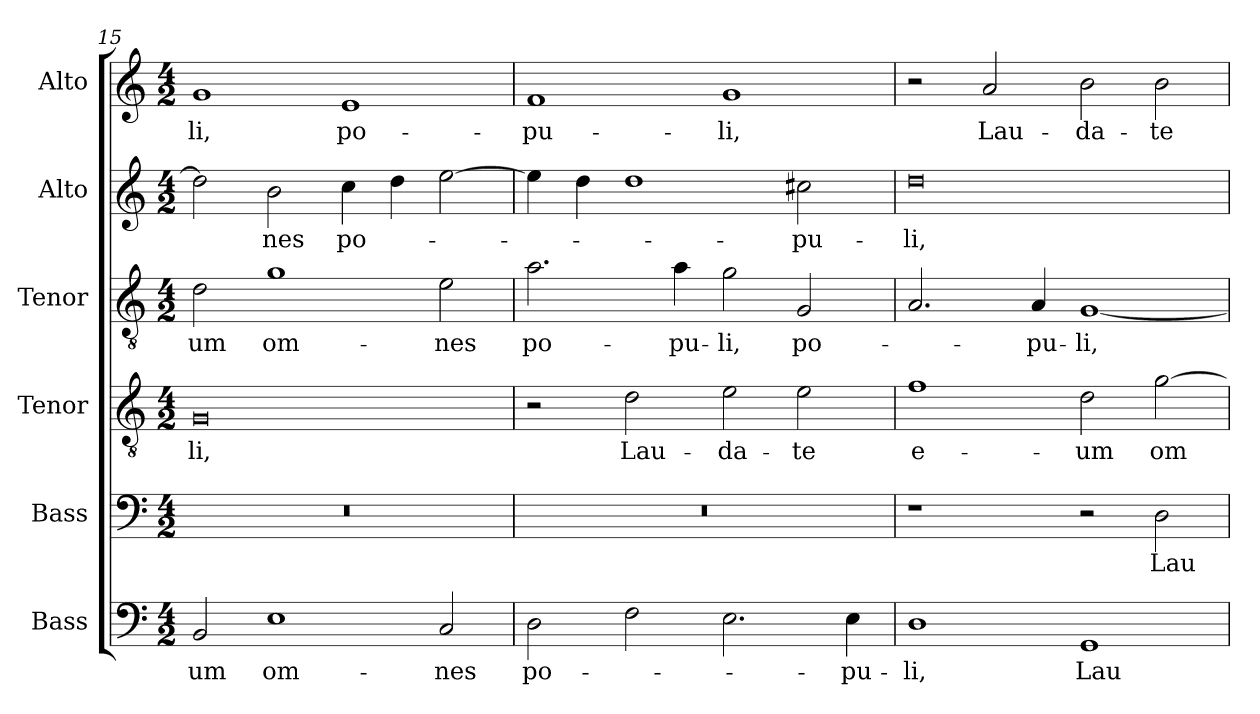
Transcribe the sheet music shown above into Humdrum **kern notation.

**kern	**text	**kern	**text	**kern	**text	**kern	**text	**kern	**text	**kern	**text
*part6	*part6	*part5	*part5	*part4	*part4	*part3	*part3	*part2	*part2	*part1	*part1
*staff6	*staff6	*staff5	*staff5	*staff4	*staff4	*staff3	*staff3	*staff2	*staff2	*staff1	*staff1
*I"Bass	*	*I"Bass	*	*I"Tenor	*	*I"Tenor	*	*I"Alto	*	*I"Alto	*
*I'B.	*	*I'B.	*	*I'T.	*	*I'T.	*	*I'A.	*	*I'A.	*
*clefF4	*	*clefF4	*	*clefGv2	*	*clefGv2	*	*clefG2	*	*clefG2	*
*	*	*	*	*ITrd7c12	*	*ITrd7c12	*	*	*	*	*
*k[]	*	*k[]	*	*k[]	*	*k[]	*	*k[]	*	*k[]	*
*C:	*	*C:	*	*C:	*	*C:	*	*C:	*	*C:	*
*M4/2	*	*M4/2	*	*M4/2	*	*M4/2	*	*M4/2	*	*M4/2	*
=15	=15	=15	=15	=15	=15	=15	=15	=15	=15	=15	=15
!	!LO:LY:b:color=#000000	!LO:N:vis=1	!	!	!	!	!	!	!	!	!
!	!	!	!	!	!LO:LY:b:color=#000000	!	!	!	!	!	!
!	!	!	!	!	!	!	!LO:LY:b:color=#000000	!	!	!	!
!	!	!	!	!	!	!	!	!	!	!	!LO:LY:b:color=#000000
2BBi/	-um	0r	.	0GGi	-li,	2Di\	-um	2ddi\]	.	1gi	-li,
!	!LO:LY:b:color=#000000	!	!	!	!	!	!	!	!	!	!
!	!	!	!	!	!	!	!LO:LY:b:color=#000000	!	!	!	!
!	!	!	!	!	!	!	!	!	!LO:LY:b:color=#000000	!	!
1Ei	om-	.	.	.	.	1Gi	om-	2bi\	-nes	.	.
!	!	!	!	!	!	!	!	!	!LO:LY:b:color=#000000	!	!
!	!	!	!	!	!	!	!	!	!	!	!LO:LY:b:color=#000000
.	.	.	.	.	.	.	.	4cci\	po-	1ei	po-
.	.	.	.	.	.	.	.	4ddi\	.	.	.
!	!LO:LY:b:color=#000000	!	!	!	!	!	!	!	!	!	!
!	!	!	!	!	!	!	!LO:LY:b:color=#000000	!	!	!	!
2Ci/	-nes	.	.	.	.	2Ei\	-nes	[2eei\	.	.	.
=16	=16	=16	=16	=16	=16	=16	=16	=16	=16	=16	=16
!	!LO:LY:b:color=#000000	!LO:N:vis=1	!	!	!	!	!	!	!	!	!
!	!	!	!	!	!	!	!LO:LY:b:color=#000000	!	!	!	!
!	!	!	!	!	!	!	!	!	!	!	!LO:LY:b:color=#000000
2Di\	po-	0r	.	2r	.	2.Ai\	po-	4eei\]	.	1fi	-pu-
.	.	.	.	.	.	.	.	4ddi\	.	.	.
!	!	!	!	!	!LO:LY:b:color=#000000	!	!	!	!	!	!
2Fi\	.	.	.	2Di\	Lau-	.	.	1ddi	.	.	.
!	!	!	!	!	!	!	!LO:LY:b:color=#000000	!	!	!	!
.	.	.	.	.	.	4Ai\	-pu-	.	.	.	.
!	!	!	!	!	!LO:LY:b:color=#000000	!	!	!	!	!	!
!	!	!	!	!	!	!	!LO:LY:b:color=#000000	!	!	!	!
!	!	!	!	!	!	!	!	!	!	!	!LO:LY:b:color=#000000
2.Ei\	.	.	.	2Ei\	-da-	2Gi\	-li,	.	.	1gi	-li,
!	!	!	!	!	!LO:LY:b:color=#000000	!	!	!	!	!	!
!	!	!	!	!	!	!	!LO:LY:b:color=#000000	!	!	!	!
!	!	!	!	!	!	!	!	!	!LO:LY:b:color=#000000	!	!
.	.	.	.	2Ei\	-te	2GGi/	po-	2cc#Xi\	-pu-	.	.
!	!LO:LY:b:color=#000000	!	!	!	!	!	!	!	!	!	!
4Ei\	-pu-	.	.	.	.	.	.	.	.	.	.
=17	=17	=17	=17	=17	=17	=17	=17	=17	=17	=17	=17
!	!LO:LY:b:color=#000000	!	!	!	!	!	!	!	!	!	!
!	!	!	!	!	!LO:LY:b:color=#000000	!	!	!	!	!	!
!	!	!	!	!	!	!	!	!	!LO:LY:b:color=#000000	!	!
1Di	-li,	1r	.	1Fi	e-	2.AAi/	.	0ddi	-li,	2r	.
!	!	!	!	!	!	!	!	!	!	!	!LO:LY:b:color=#000000
.	.	.	.	.	.	.	.	.	.	2ai/	Lau-
!	!	!	!	!	!	!	!LO:LY:b:color=#000000	!	!	!	!
.	.	.	.	.	.	4AAi/	-pu-	.	.	.	.
!	!LO:LY:b:color=#000000	!	!	!	!	!	!	!	!	!	!
!	!	!	!	!	!LO:LY:b:color=#000000	!	!	!	!	!	!
!	!	!	!	!	!	!	!LO:LY:b:color=#000000	!	!	!	!
!	!	!	!	!	!	!	!	!	!	!	!LO:LY:b:color=#000000
1GGi	Lau-	2r	.	2Di\	-um	[1GGi	-li,	.	.	2bi\	-da-
!	!	!	!LO:LY:b:color=#000000	!	!	!	!	!	!	!	!
!	!	!	!	!	!LO:LY:b:color=#000000	!	!	!	!	!	!
!	!	!	!	!	!	!	!	!	!	!	!LO:LY:b:color=#000000
.	.	2Di\	Lau-	[2Gi\	om-	.	.	.	.	2bi\	-te
=	=	=	=	=	=	=	=	=	=	=	=
*-	*-	*-	*-	*-	*-	*-	*-	*-	*-	*-	*-
